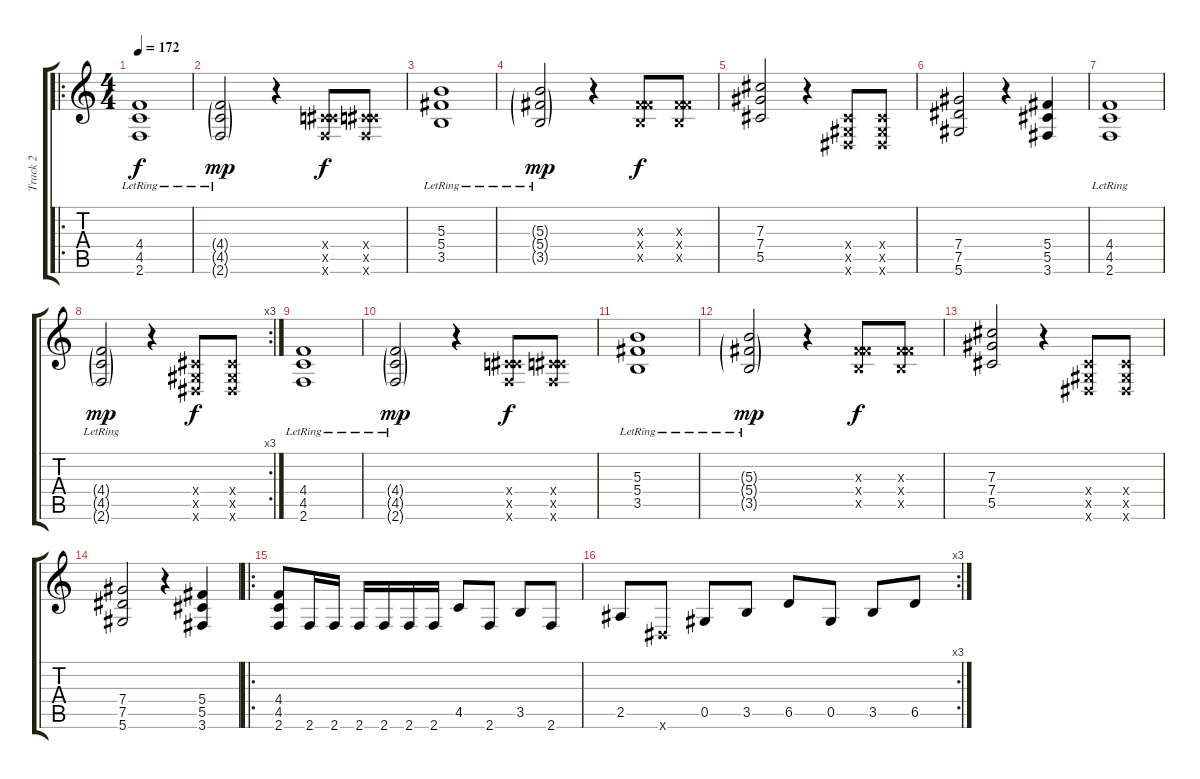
\track ("Track 2" "Track 2") {instrument distortionguitar}
\staff {score tabs}
\tuning (Eb4 Bb3 Gb3 Db3 Ab2 Eb2) {hide}
\ro
\ts (4 4)
\tempo 172
\clef g2
\ks c
(4.4{lr} 4.5{lr} 2.6{lr}).1{dy f instrument distortionguitar} |
(4.4{g} 4.5{g} 2.6{g lr}).2{dy mp} r.4 (0.4{x} 4.5{x} 2.6{x}).8{dy f} (0.4{x} 4.5{x} 2.6{x}).8 |
(5.3{lr} 5.4{lr} 3.5{lr}).1 |
(5.3{g lr} 5.4{g lr} 3.5{g lr}).2{dy mp} r.4 (0.3{x} 5.4{x} 3.5{x}).8{dy f} (0.3{x} 5.4{x} 3.5{x}).8 |
(7.3 7.4 5.5).2 r.4 (0.4{x} 0.5{x} 0.6{x}).8 (0.4{x} 0.5{x} 0.6{x}).8 |
(7.4 7.5 5.6).2 r.4 (5.4 5.5 3.6).4 |
(4.4{lr} 4.5 2.6{lr}).1 |
\rc 3
(4.4{g lr} 4.5{g lr} 2.6{g lr}).2{dy mp} r.4 (0.4{x} 0.5{x} 0.6{x}).8{dy f} (0.4{x} 0.5{x} 0.6{x}).8 |
(4.4{lr} 4.5{lr} 2.6{lr}).1 |
(4.4{g} 4.5{g} 2.6{g lr}).2{dy mp} r.4 (0.4{x} 4.5{x} 2.6{x}).8{dy f} (0.4{x} 4.5{x} 2.6{x}).8 |
(5.3{lr} 5.4{lr} 3.5{lr}).1 |
(5.3{g lr} 5.4{g lr} 3.5{g lr}).2{dy mp} r.4 (0.3{x} 5.4{x} 3.5{x}).8{dy f} (0.3{x} 5.4{x} 3.5{x}).8 |
(7.3 7.4 5.5).2 r.4 (0.4{x} 0.5{x} 0.6{x}).8 (0.4{x} 0.5{x} 0.6{x}).8 |
(7.4 7.5 5.6).2 r.4 (5.4 5.5 3.6).4 |
\ro
(4.4 4.5 2.6).8 2.6.16 2.6.16 2.6.16 2.6.16 2.6.16 2.6.16 4.5.8 2.6.8 3.5.8 2.6.8 |
\rc 3
2.5.8 0.6{x}.8 0.5.8 3.5.8 6.5.8 0.5.8 3.5.8 6.5.8
